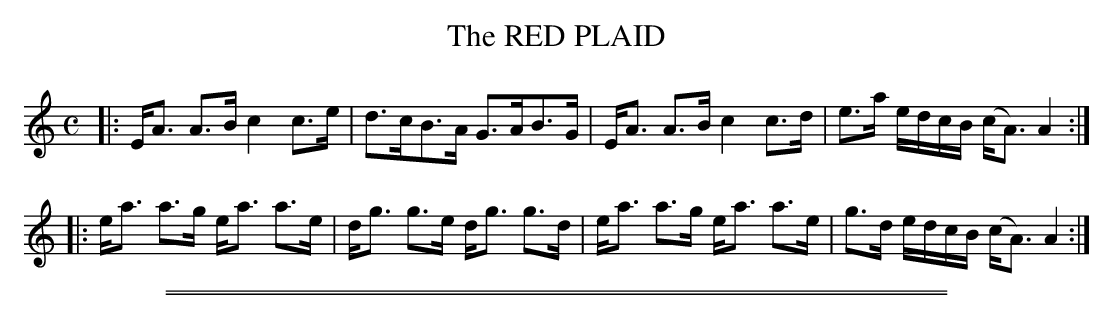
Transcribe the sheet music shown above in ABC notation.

X:1
T: The RED PLAID
M: C
L: 1/16
K: Am
|:\
EA3 A3B c4 c3e | d3cB3A G3AB3G |\
EA3 A3B c4 c3d | e3a edcB (cA3) A4 :|
|:\
ea3 a3g ea3 a3e | dg3 g3e dg3 g3d |\
ea3 a3g ea3 a3e | g3d edcB (cA3) A4 :|
